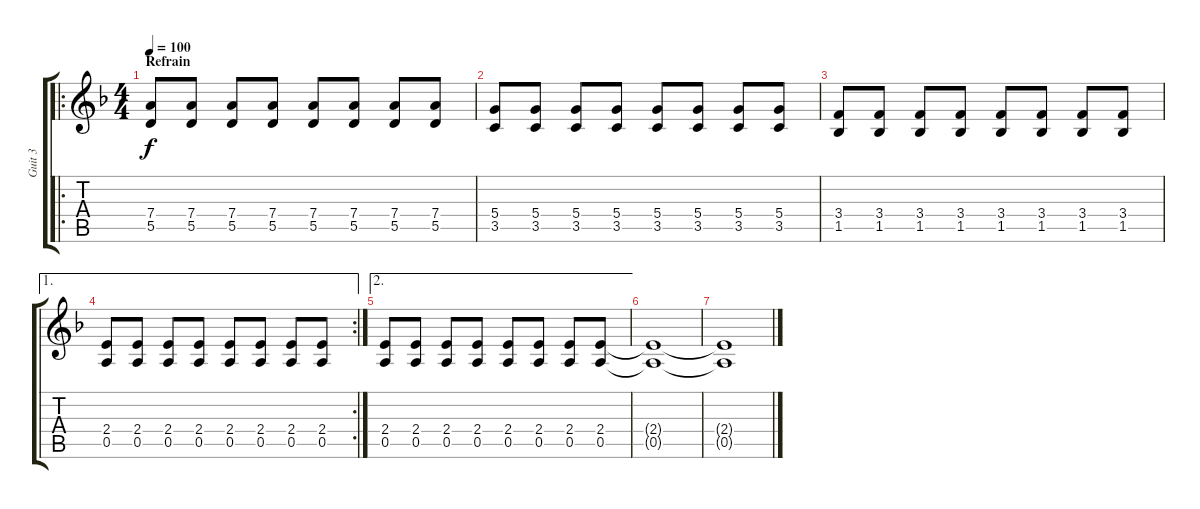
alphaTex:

\track ("Guit 3" "Guit 3") {instrument distortionguitar}
\staff {score tabs}
\tuning (E4 B3 G3 D3 A2 E2) {hide}
\ro
\ts (4 4)
\section ("" "Refrain")
\tempo 100
\clef g2
\ks f
(7.4 5.5).8{dy f} (7.4 5.5).8 (7.4 5.5).8 (7.4 5.5).8 (7.4 5.5).8 (7.4 5.5).8 (7.4 5.5).8 (7.4 5.5).8 |
(5.4 3.5).8 (5.4 3.5).8 (5.4 3.5).8 (5.4 3.5).8 (5.4 3.5).8 (5.4 3.5).8 (5.4 3.5).8 (5.4 3.5).8 |
(3.4 1.5).8 (3.4 1.5).8 (3.4 1.5).8 (3.4 1.5).8 (3.4 1.5).8 (3.4 1.5).8 (3.4 1.5).8 (3.4 1.5).8 |
\ae 1
\rc 2
(2.4 0.5).8 (2.4 0.5).8 (2.4 0.5).8 (2.4 0.5).8 (2.4 0.5).8 (2.4 0.5).8 (2.4 0.5).8 (2.4 0.5).8 |
\ae 2
(2.4 0.5).8 (2.4 0.5).8 (2.4 0.5).8 (2.4 0.5).8 (2.4 0.5).8 (2.4 0.5).8 (2.4 0.5).8 (2.4 0.5).8 |
(2.4{t} 0.5{t}).1 |
(2.4{t} 0.5{t}).1
